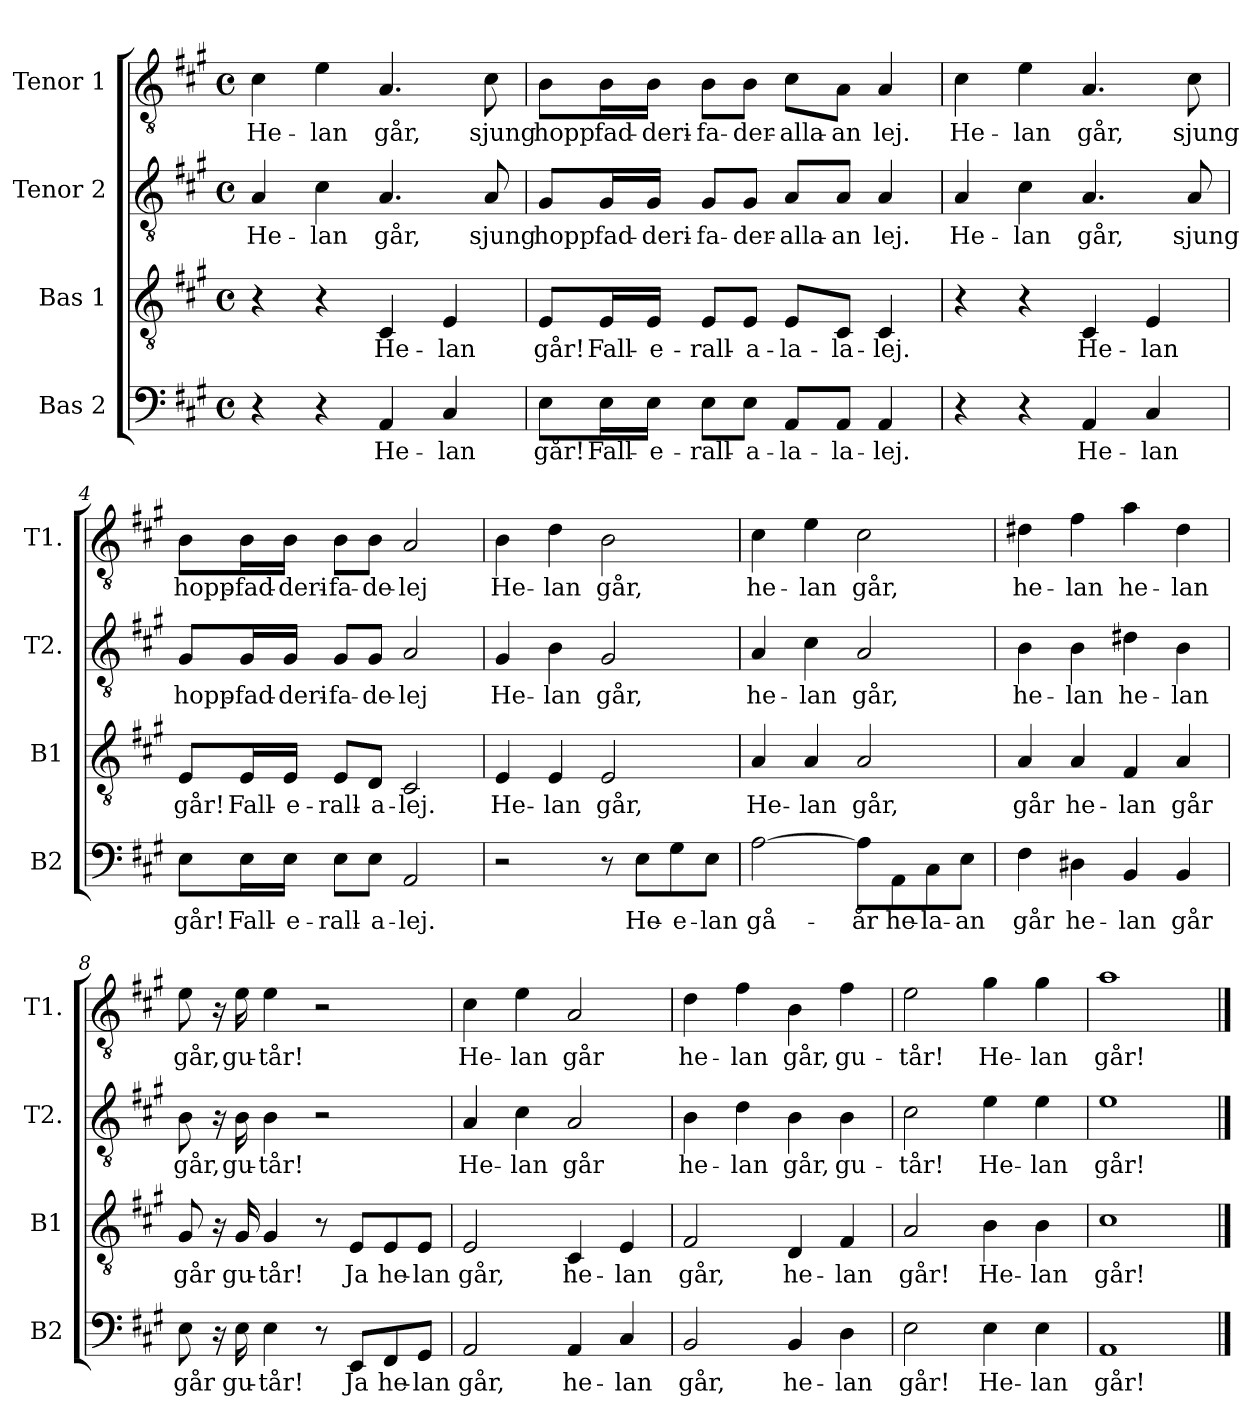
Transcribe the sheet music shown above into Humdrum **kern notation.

**kern	**text	**kern	**text	**kern	**text	**kern	**text
*part4	*part4	*part3	*part3	*part2	*part2	*part1	*part1
*staff4	*staff4	*staff3	*staff3	*staff2	*staff2	*staff1	*staff1
*I"Bas 2	*	*I"Bas 1	*	*I"Tenor 2	*	*I"Tenor 1	*
*I'B2	*	*I'B1	*	*I'T2.	*	*I'T1.	*
*clefF4	*	*clefGv2	*	*clefGv2	*	*clefGv2	*
*k[f#c#g#]	*	*k[f#c#g#]	*	*k[f#c#g#]	*	*k[f#c#g#]	*
*M4/4	*	*M4/4	*	*M4/4	*	*M4/4	*
*met(c)	*	*met(c)	*	*met(c)	*	*met(c)	*
*MM112	*	*MM112	*	*MM112	*	*MM112	*
=1	=1	=1	=1	=1	=1	=1	=1
!	!	!	!	!	!LO:LY:b	!	!LO:LY:b
4r	.	4r	.	4A/	He-	4c#\	He-
!	!	!	!	!	!LO:LY:b	!	!LO:LY:b
4r	.	4r	.	4c#\	-lan	4e\	-lan
!	!LO:LY:b	!	!LO:LY:b	!	!LO:LY:b	!	!LO:LY:b
4AA/	He-	4C#/	He-	4.A/	går,	4.A/	går,
!	!LO:LY:b	!	!LO:LY:b	!	!	!	!
4C#/	-lan	4E/	-lan	.	.	.	.
!	!	!	!	!	!LO:LY:b	!	!LO:LY:b
.	.	.	.	8A/	sjung	8c#\	sjung
=2	=2	=2	=2	=2	=2	=2	=2
!	!LO:LY:b	!	!LO:LY:b	!	!LO:LY:b	!	!LO:LY:b
8E\L	går!	8E/L	går!	8G#/L	hopp	8B\L	hopp
!	!LO:LY:b	!	!LO:LY:b	!	!LO:LY:b	!	!LO:LY:b
16E\L	Fall-	16E/L	Fall-	16G#/L	fad-	16B\L	fad-
!	!LO:LY:b	!	!LO:LY:b	!	!LO:LY:b	!	!LO:LY:b
16E\JJ	-e-	16E/JJ	-e-	16G#/JJ	-deri-	16B\JJ	-deri-
!	!LO:LY:b	!	!LO:LY:b	!	!LO:LY:b	!	!LO:LY:b
8E\L	-rall-	8E/L	-rall-	8G#/L	-fa-	8B\L	-fa-
!	!LO:LY:b	!	!LO:LY:b	!	!LO:LY:b	!	!LO:LY:b
8E\J	-a-	8E/J	-a-	8G#/J	-der-	8B\J	-der-
!	!LO:LY:b	!	!LO:LY:b	!	!LO:LY:b	!	!LO:LY:b
8AA/L	-la-	8E/L	-la-	8A/L	-alla-	8c#\L	-alla-
!	!LO:LY:b	!	!LO:LY:b	!	!LO:LY:b	!	!LO:LY:b
8AA/J	-la-	8C#/J	-la-	8A/J	-an	8A\J	-an
!	!LO:LY:b	!	!LO:LY:b	!	!LO:LY:b	!	!LO:LY:b
4AA/	-lej.	4C#/	-lej.	4A/	lej.	4A/	lej.
=3	=3	=3	=3	=3	=3	=3	=3
!	!	!	!	!	!LO:LY:b	!	!LO:LY:b
4r	.	4r	.	4A/	He-	4c#\	He-
!	!	!	!	!	!LO:LY:b	!	!LO:LY:b
4r	.	4r	.	4c#\	-lan	4e\	-lan
!	!LO:LY:b	!	!LO:LY:b	!	!LO:LY:b	!	!LO:LY:b
4AA/	He-	4C#/	He-	4.A/	går,	4.A/	går,
!	!LO:LY:b	!	!LO:LY:b	!	!	!	!
4C#/	-lan	4E/	-lan	.	.	.	.
!	!	!	!	!	!LO:LY:b	!	!LO:LY:b
.	.	.	.	8A/	sjung	8c#\	sjung
=4	=4	=4	=4	=4	=4	=4	=4
!	!LO:LY:b	!	!LO:LY:b	!	!LO:LY:b	!	!LO:LY:b
8E\L	går!	8E/L	går!	8G#/L	hopp-	8B\L	hopp-
!	!LO:LY:b	!	!LO:LY:b	!	!LO:LY:b	!	!LO:LY:b
16E\L	Fall-	16E/L	Fall-	16G#/L	-fad-	16B\L	-fad-
!	!LO:LY:b	!	!LO:LY:b	!	!LO:LY:b	!	!LO:LY:b
16E\JJ	-e-	16E/JJ	-e-	16G#/JJ	-deri-	16B\JJ	-deri-
!	!LO:LY:b	!	!LO:LY:b	!	!LO:LY:b	!	!LO:LY:b
8E\L	-rall-	8E/L	-rall-	8G#/L	-fa-	8B\L	-fa-
!	!LO:LY:b	!	!LO:LY:b	!	!LO:LY:b	!	!LO:LY:b
8E\J	-a-	8D/J	-a-	8G#/J	-de-	8B\J	-de-
!	!LO:LY:b	!	!LO:LY:b	!	!LO:LY:b	!	!LO:LY:b
2AA/	-lej.	2C#/	-lej.	2A/	-lej	2A/	-lej
!!LO:LB:g=z
=5	=5	=5	=5	=5	=5	=5	=5
!	!	!	!LO:LY:b	!	!LO:LY:b	!	!LO:LY:b
2r	.	4E/	He-	4G#/	He-	4B\	He-
!	!	!	!LO:LY:b	!	!LO:LY:b	!	!LO:LY:b
.	.	4E/	-lan	4B\	-lan	4d\	-lan
!	!	!	!LO:LY:b	!	!LO:LY:b	!	!LO:LY:b
8r	.	2E/	går,	2G#/	går,	2B\	går,
!	!LO:LY:b	!	!	!	!	!	!
8E\L	He-	.	.	.	.	.	.
!	!LO:LY:b	!	!	!	!	!	!
8G#\	-e-	.	.	.	.	.	.
!	!LO:LY:b	!	!	!	!	!	!
8E\J	-lan	.	.	.	.	.	.
=6	=6	=6	=6	=6	=6	=6	=6
!	!LO:LY:b	!	!LO:LY:b	!	!LO:LY:b	!	!LO:LY:b
[2A\	gå-	4A/	He-	4A/	he-	4c#\	he-
!	!	!	!LO:LY:b	!	!LO:LY:b	!	!LO:LY:b
.	.	4A/	-lan	4c#\	-lan	4e\	-lan
!	!LO:LY:b	!	!LO:LY:b	!	!LO:LY:b	!	!LO:LY:b
8A\L]	-år	2A/	går,	2A/	går,	2c#\	går,
!	!LO:LY:b	!	!	!	!	!	!
8AA\	he-	.	.	.	.	.	.
!	!LO:LY:b	!	!	!	!	!	!
8C#\	-la-	.	.	.	.	.	.
!	!LO:LY:b	!	!	!	!	!	!
8E\J	-an	.	.	.	.	.	.
=7	=7	=7	=7	=7	=7	=7	=7
!	!LO:LY:b	!	!LO:LY:b	!	!LO:LY:b	!	!LO:LY:b
4F#\	går	4A/	går	4B\	he-	4d#X\	he-
!	!LO:LY:b	!	!LO:LY:b	!	!LO:LY:b	!	!LO:LY:b
4D#X\	he-	4A/	he-	4B\	-lan	4f#\	-lan
!	!LO:LY:b	!	!LO:LY:b	!	!LO:LY:b	!	!LO:LY:b
4BB/	-lan	4F#/	-lan	4d#X\	he-	4a\	he-
!	!LO:LY:b	!	!LO:LY:b	!	!LO:LY:b	!	!LO:LY:b
4BB/	går	4A/	går	4B\	-lan	4d#\	-lan
=8	=8	=8	=8	=8	=8	=8	=8
!	!LO:LY:b	!	!LO:LY:b	!	!LO:LY:b	!	!LO:LY:b
8E\	går	8G#/	går	8B\	går,	8e\	går,
16r	.	16r	.	16r	.	16r	.
!	!LO:LY:b	!	!LO:LY:b	!	!LO:LY:b	!	!LO:LY:b
16E\	gu-	16G#/	-gu-	16B\	gu-	16e\	gu-
!	!LO:LY:b	!	!LO:LY:b	!	!LO:LY:b	!	!LO:LY:b
4E\	-tår!	4G#/	-tår!	4B\	-tår!	4e\	-tår!
8r	.	8r	.	2r	.	2r	.
!	!LO:LY:b	!	!LO:LY:b	!	!	!	!
8EE/L	Ja	8E/L	Ja	.	.	.	.
!	!LO:LY:b	!	!LO:LY:b	!	!	!	!
8FF#/	he-	8E/	he-	.	.	.	.
!	!LO:LY:b	!	!LO:LY:b	!	!	!	!
8GG#/J	-lan	8E/J	-lan	.	.	.	.
=9	=9	=9	=9	=9	=9	=9	=9
!	!LO:LY:b	!	!LO:LY:b	!	!LO:LY:b	!	!LO:LY:b
2AA/	går,	2E/	går,	4A/	He-	4c#\	He-
!	!	!	!	!	!LO:LY:b	!	!LO:LY:b
.	.	.	.	4c#\	-lan	4e\	-lan
!	!LO:LY:b	!	!LO:LY:b	!	!LO:LY:b	!	!LO:LY:b
4AA/	he-	4C#/	he-	2A/	går	2A/	går
!	!LO:LY:b	!	!LO:LY:b	!	!	!	!
4C#/	-lan	4E/	-lan	.	.	.	.
!!LO:LB:g=z
=10	=10	=10	=10	=10	=10	=10	=10
!	!LO:LY:b	!	!LO:LY:b	!	!LO:LY:b	!	!LO:LY:b
2BB/	går,	2F#/	går,	4B\	he-	4d\	he-
!	!	!	!	!	!LO:LY:b	!	!LO:LY:b
.	.	.	.	4d\	-lan	4f#\	-lan
!	!LO:LY:b	!	!LO:LY:b	!	!LO:LY:b	!	!LO:LY:b
4BB/	he-	4D/	he-	4B\	går,	4B\	går,
!	!LO:LY:b	!	!LO:LY:b	!	!LO:LY:b	!	!LO:LY:b
4D\	-lan	4F#/	-lan	4B\	gu-	4f#\	gu-
=11	=11	=11	=11	=11	=11	=11	=11
!	!LO:LY:b	!	!LO:LY:b	!	!LO:LY:b	!	!LO:LY:b
2E\	går!	2A/	går!	2c#\	-tår!	2e\	-tår!
!	!LO:LY:b	!	!LO:LY:b	!	!LO:LY:b	!	!LO:LY:b
4E\	He-	4B\	He-	4e\	He-	4g#\	He-
!	!LO:LY:b	!	!LO:LY:b	!	!LO:LY:b	!	!LO:LY:b
4E\	-lan	4B\	-lan	4e\	-lan	4g#\	-lan
=12	=12	=12	=12	=12	=12	=12	=12
!	!LO:LY:b	!	!LO:LY:b	!	!LO:LY:b	!	!LO:LY:b
1AA	går!	1c#	går!	1e	går!	1a	går!
==	==	==	==	==	==	==	==
*-	*-	*-	*-	*-	*-	*-	*-
